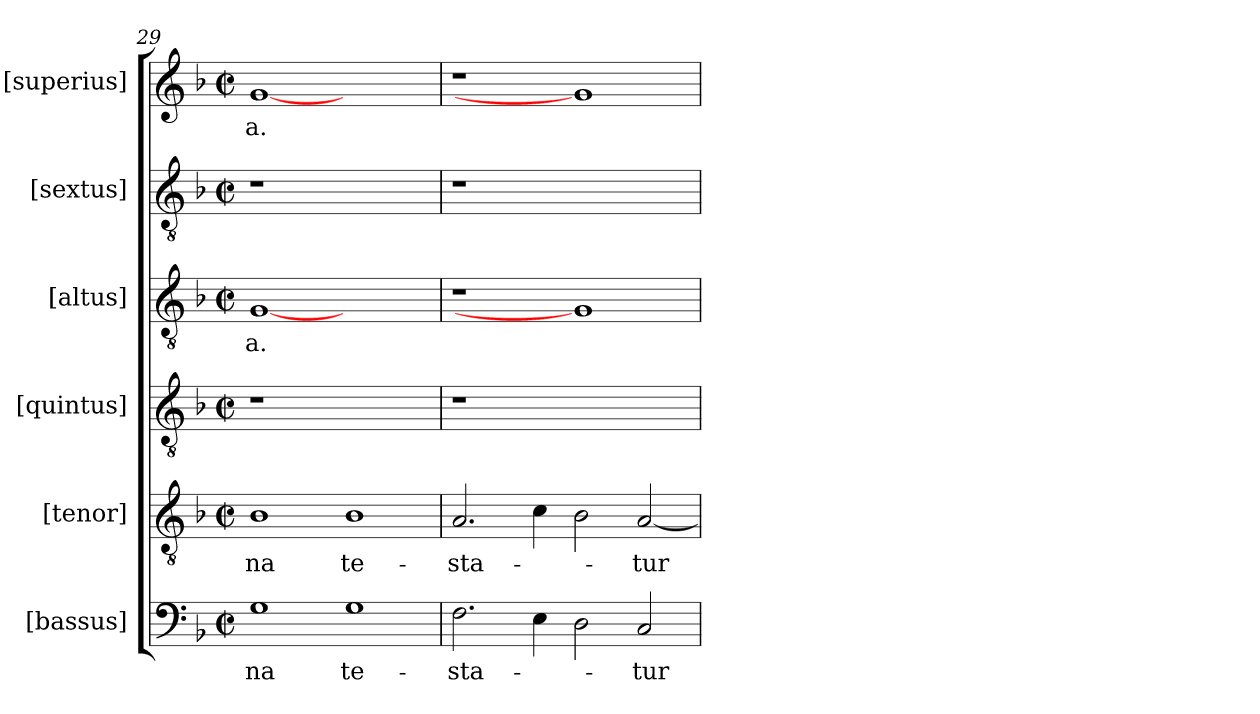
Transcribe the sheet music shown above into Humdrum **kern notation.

**kern	**text	**kern	**text	**kern	**kern	**text	**kern	**kern	**text
*part6	*part6	*part5	*part5	*part4	*part3	*part3	*part2	*part1	*part1
*staff6	*staff6	*staff5	*staff5	*staff4	*staff3	*staff3	*staff2	*staff1	*staff1
*I"[bassus]	*	*I"[tenor]	*	*I"[quintus]	*I"[altus]	*	*I"[sextus]	*I"[superius]	*
*I'[bassus]	*	*I'[tenor]	*	*I'[quintus]	*I'[altus]	*	*I'[sextus]	*I'[superius]	*
*clefF4	*	*clefGv2	*	*clefGv2	*clefGv2	*	*clefGv2	*clefG2	*
*k[b-]	*	*k[b-]	*	*k[b-]	*k[b-]	*	*k[b-]	*k[b-]	*
*F:	*	*F:	*	*F:	*F:	*	*F:	*F:	*
*M2/2	*	*M2/2	*	*M2/2	*M2/2	*	*M2/2	*M2/2	*
*met(c|)	*	*met(c|)	*	*met(c|)	*met(c|)	*	*met(c|)	*met(c|)	*
=29	=29	=29	=29	=29	=29	=29	=29	=29	=29
!	!LO:LY:b:cj	!	!LO:LY:b:cj	!	!	!LO:LY:b:cj	!	!	!LO:LY:b:cj
1G	-na	1B-	-na	1r	[1G	-a.	1r	[1g	-a.
!	!LO:LY:b:cj	!	!LO:LY:b:cj	!	!	!	!	!	!
1G	te-	1B-	te-	1ryy	1ryy	.	1ryy	1ryy	.
!!LO:PB:g=z
=30	=30	=30	=30	=30	=30	=30	=30	=30	=30
!	!LO:LY:b:cj	!	!LO:LY:b:cj	!	!	!	!	!	!
2.F\	-sta-	2.A/	-sta-	1r	1r	.	1r	1r	.
4E\	.	4c\	.	.	.	.	.	.	.
2D\	.	2B-\	.	1ryy	1G]	.	1ryy	1g]	.
!	!LO:LY:b:cj	!	!LO:LY:b:cj	!	!	!	!	!	!
2C/	-tur	[<2A/	-tur	.	.	.	.	.	.
=	=	=	=	=	=	=	=	=	=
*-	*-	*-	*-	*-	*-	*-	*-	*-	*-
